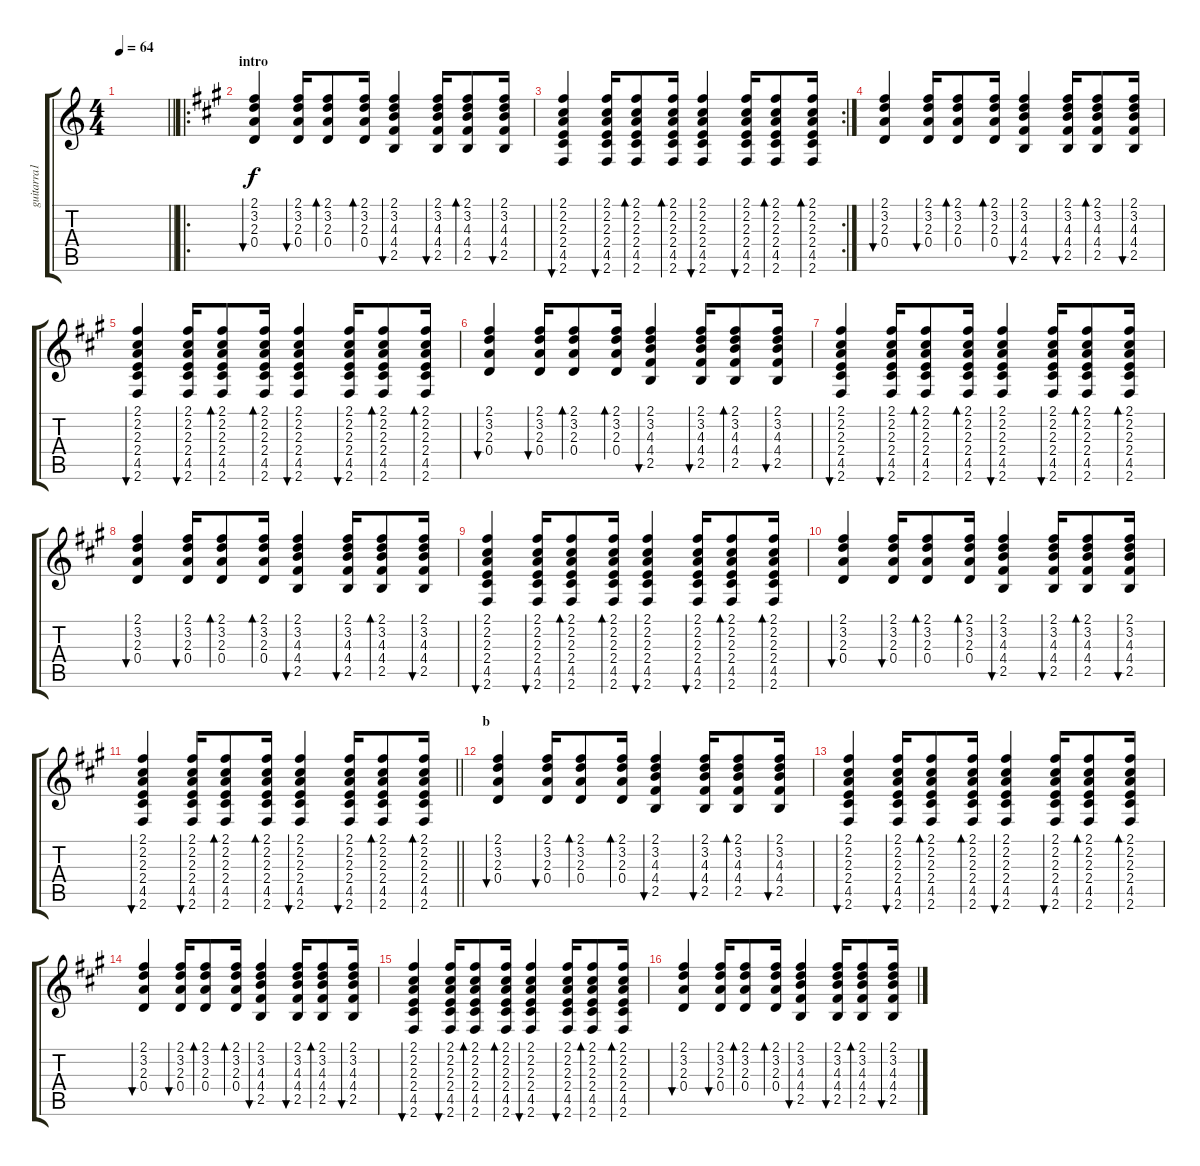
\track ("guitarra1 palo" "guitarra1 ") {instrument acousticguitarsteel}
\staff {score tabs}
\tuning (E4 B3 G3 D3 A2 E2) {hide}
\ts (4 4)
\tempo 64
\clef g2
\barLineRight lightlight
\ks c
|
\ro
\section ("" "intro")
\ks a
(2.1 3.2 2.3 0.4).4{bu 60} (2.1 3.2 2.3 0.4).16{bu 60} (2.1 3.2 2.3 0.4).8{bd 60} (2.1 3.2 2.3 0.4).16{bd 60} (2.1 3.2 4.3 4.4 2.5).4{bu 60} (2.1 3.2 4.3 4.4 2.5).16{bu 60} (2.1 3.2 4.3 4.4 2.5).8{bd 60} (2.1 3.2 4.3 4.4 2.5).16{bu 60} |
\rc 2
(2.1 2.2 2.3 2.4 4.5 2.6).4{bu 60} (2.1 2.2 2.3 2.4 4.5 2.6).16{bu 60} (2.1 2.2 2.3 2.4 4.5 2.6).8{bd 60} (2.1 2.2 2.3 2.4 4.5 2.6).16{bd 60} (2.1 2.2 2.3 2.4 4.5 2.6).4{bu 60} (2.1 2.2 2.3 2.4 4.5 2.6).16{bu 60} (2.1 2.2 2.3 2.4 4.5 2.6).8{bd 60} (2.1 2.2 2.3 2.4 4.5 2.6).16{bd 60} |
(2.1 3.2 2.3 0.4).4{bu 60} (2.1 3.2 2.3 0.4).16{bu 60} (2.1 3.2 2.3 0.4).8{bd 60} (2.1 3.2 2.3 0.4).16{bd 60} (2.1 3.2 4.3 4.4 2.5).4{bu 60} (2.1 3.2 4.3 4.4 2.5).16{bu 60} (2.1 3.2 4.3 4.4 2.5).8{bd 60} (2.1 3.2 4.3 4.4 2.5).16{bu 60} |
(2.1 2.2 2.3 2.4 4.5 2.6).4{bu 60} (2.1 2.2 2.3 2.4 4.5 2.6).16{bu 60} (2.1 2.2 2.3 2.4 4.5 2.6).8{bd 60} (2.1 2.2 2.3 2.4 4.5 2.6).16{bd 60} (2.1 2.2 2.3 2.4 4.5 2.6).4{bu 60} (2.1 2.2 2.3 2.4 4.5 2.6).16{bu 60} (2.1 2.2 2.3 2.4 4.5 2.6).8{bd 60} (2.1 2.2 2.3 2.4 4.5 2.6).16{bd 60} |
(2.1 3.2 2.3 0.4).4{bu 60} (2.1 3.2 2.3 0.4).16{bu 60} (2.1 3.2 2.3 0.4).8{bd 60} (2.1 3.2 2.3 0.4).16{bd 60} (2.1 3.2 4.3 4.4 2.5).4{bu 60} (2.1 3.2 4.3 4.4 2.5).16{bu 60} (2.1 3.2 4.3 4.4 2.5).8{bd 60} (2.1 3.2 4.3 4.4 2.5).16{bu 60} |
(2.1 2.2 2.3 2.4 4.5 2.6).4{bu 60} (2.1 2.2 2.3 2.4 4.5 2.6).16{bu 60} (2.1 2.2 2.3 2.4 4.5 2.6).8{bd 60} (2.1 2.2 2.3 2.4 4.5 2.6).16{bd 60} (2.1 2.2 2.3 2.4 4.5 2.6).4{bu 60} (2.1 2.2 2.3 2.4 4.5 2.6).16{bu 60} (2.1 2.2 2.3 2.4 4.5 2.6).8{bd 60} (2.1 2.2 2.3 2.4 4.5 2.6).16{bd 60} |
(2.1 3.2 2.3 0.4).4{bu 60} (2.1 3.2 2.3 0.4).16{bu 60} (2.1 3.2 2.3 0.4).8{bd 60} (2.1 3.2 2.3 0.4).16{bd 60} (2.1 3.2 4.3 4.4 2.5).4{bu 60} (2.1 3.2 4.3 4.4 2.5).16{bu 60} (2.1 3.2 4.3 4.4 2.5).8{bd 60} (2.1 3.2 4.3 4.4 2.5).16{bu 60} |
(2.1 2.2 2.3 2.4 4.5 2.6).4{bu 60} (2.1 2.2 2.3 2.4 4.5 2.6).16{bu 60} (2.1 2.2 2.3 2.4 4.5 2.6).8{bd 60} (2.1 2.2 2.3 2.4 4.5 2.6).16{bd 60} (2.1 2.2 2.3 2.4 4.5 2.6).4{bu 60} (2.1 2.2 2.3 2.4 4.5 2.6).16{bu 60} (2.1 2.2 2.3 2.4 4.5 2.6).8{bd 60} (2.1 2.2 2.3 2.4 4.5 2.6).16{bd 60} |
(2.1 3.2 2.3 0.4).4{bu 60} (2.1 3.2 2.3 0.4).16{bu 60} (2.1 3.2 2.3 0.4).8{bd 60} (2.1 3.2 2.3 0.4).16{bd 60} (2.1 3.2 4.3 4.4 2.5).4{bu 60} (2.1 3.2 4.3 4.4 2.5).16{bu 60} (2.1 3.2 4.3 4.4 2.5).8{bd 60} (2.1 3.2 4.3 4.4 2.5).16{bu 60} |
\barLineRight lightlight
(2.1 2.2 2.3 2.4 4.5 2.6).4{bu 60} (2.1 2.2 2.3 2.4 4.5 2.6).16{bu 60} (2.1 2.2 2.3 2.4 4.5 2.6).8{bd 60} (2.1 2.2 2.3 2.4 4.5 2.6).16{bd 60} (2.1 2.2 2.3 2.4 4.5 2.6).4{bu 60} (2.1 2.2 2.3 2.4 4.5 2.6).16{bu 60} (2.1 2.2 2.3 2.4 4.5 2.6).8{bd 60} (2.1 2.2 2.3 2.4 4.5 2.6).16{bd 60} |
\section ("" "b")
(2.1 3.2 2.3 0.4).4{bu 60} (2.1 3.2 2.3 0.4).16{bu 60} (2.1 3.2 2.3 0.4).8{bd 60} (2.1 3.2 2.3 0.4).16{bd 60} (2.1 3.2 4.3 4.4 2.5).4{bu 60} (2.1 3.2 4.3 4.4 2.5).16{bu 60} (2.1 3.2 4.3 4.4 2.5).8{bd 60} (2.1 3.2 4.3 4.4 2.5).16{bu 60} |
(2.1 2.2 2.3 2.4 4.5 2.6).4{bu 60} (2.1 2.2 2.3 2.4 4.5 2.6).16{bu 60} (2.1 2.2 2.3 2.4 4.5 2.6).8{bd 60} (2.1 2.2 2.3 2.4 4.5 2.6).16{bd 60} (2.1 2.2 2.3 2.4 4.5 2.6).4{bu 60} (2.1 2.2 2.3 2.4 4.5 2.6).16{bu 60} (2.1 2.2 2.3 2.4 4.5 2.6).8{bd 60} (2.1 2.2 2.3 2.4 4.5 2.6).16{bd 60} |
(2.1 3.2 2.3 0.4).4{bu 60} (2.1 3.2 2.3 0.4).16{bu 60} (2.1 3.2 2.3 0.4).8{bd 60} (2.1 3.2 2.3 0.4).16{bd 60} (2.1 3.2 4.3 4.4 2.5).4{bu 60} (2.1 3.2 4.3 4.4 2.5).16{bu 60} (2.1 3.2 4.3 4.4 2.5).8{bd 60} (2.1 3.2 4.3 4.4 2.5).16{bu 60} |
(2.1 2.2 2.3 2.4 4.5 2.6).4{bu 60} (2.1 2.2 2.3 2.4 4.5 2.6).16{bu 60} (2.1 2.2 2.3 2.4 4.5 2.6).8{bd 60} (2.1 2.2 2.3 2.4 4.5 2.6).16{bd 60} (2.1 2.2 2.3 2.4 4.5 2.6).4{bu 60} (2.1 2.2 2.3 2.4 4.5 2.6).16{bu 60} (2.1 2.2 2.3 2.4 4.5 2.6).8{bd 60} (2.1 2.2 2.3 2.4 4.5 2.6).16{bd 60} |
(2.1 3.2 2.3 0.4).4{bu 60} (2.1 3.2 2.3 0.4).16{bu 60} (2.1 3.2 2.3 0.4).8{bd 60} (2.1 3.2 2.3 0.4).16{bd 60} (2.1 3.2 4.3 4.4 2.5).4{bu 60} (2.1 3.2 4.3 4.4 2.5).16{bu 60} (2.1 3.2 4.3 4.4 2.5).8{bd 60} (2.1 3.2 4.3 4.4 2.5).16{bu 60}
